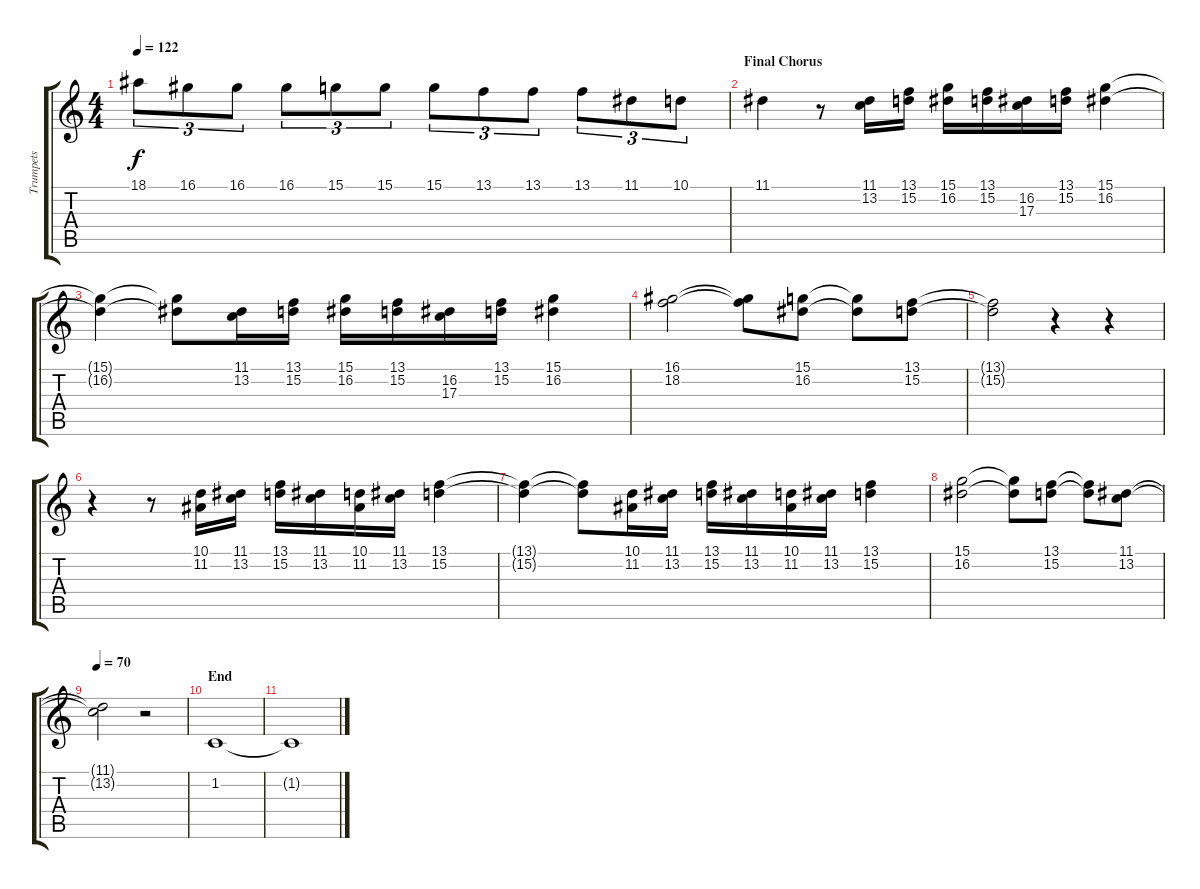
\track ("Trumpets" "Trumpets") {instrument trumpet}
\staff {score tabs}
\tuning (E4 B3 G3 D3 A2 E2) {hide}
\ts (4 4)
\tempo 122
\clef g2
\ks c
18.1.8{tu (3 2) dy f} 16.1.8{tu (3 2)} 16.1.8{tu (3 2)} 16.1.8{tu (3 2)} 15.1.8{tu (3 2)} 15.1.8{tu (3 2)} 15.1.8{tu (3 2)} 13.1.8{tu (3 2)} 13.1.8{tu (3 2)} 13.1.8{tu (3 2)} 11.1.8{tu (3 2)} 10.1.8{tu (3 2)} |
\section ("" "Final Chorus")
11.1.4 r.8 (11.1 13.2).16 (13.1 15.2).16 (15.1 16.2).16 (13.1 15.2).16 (16.2 17.3).16 (13.1 15.2).16 (15.1 16.2).4 |
(15.1{t} 16.2{t}).4 (15.1{t} 16.2{t}).8 (11.1 13.2).16 (13.1 15.2).16 (15.1 16.2).16 (13.1 15.2).16 (16.2 17.3).16 (13.1 15.2).16 (15.1 16.2).4 |
(16.1 18.2).2 (16.1{t} 18.2{t}).8 (15.1 16.2).8 (15.1{t} 16.2{t}).8 (13.1 15.2).8 |
(13.1{t} 15.2{t}).2 r.4 r.4 |
r.4 r.8 (10.1 11.2).16 (11.1 13.2).16 (13.1 15.2).16 (11.1 13.2).16 (10.1 11.2).16 (11.1 13.2).16 (13.1 15.2).4 |
(13.1{t} 15.2{t}).4 (13.1{t} 15.2{t}).8 (10.1 11.2).16 (11.1 13.2).16 (13.1 15.2).16 (11.1 13.2).16 (10.1 11.2).16 (11.1 13.2).16 (13.1 15.2).4 |
(15.1 16.2).2 (15.1{t} 16.2{t}).8 (13.1 15.2).8 (13.1{t} 15.2{t}).8 (11.1 13.2).8 |
\tempo 70
(11.1{t} 13.2{t}).2 r.2 |
\section ("" "End")
1.2.1 |
1.2{t}.1
